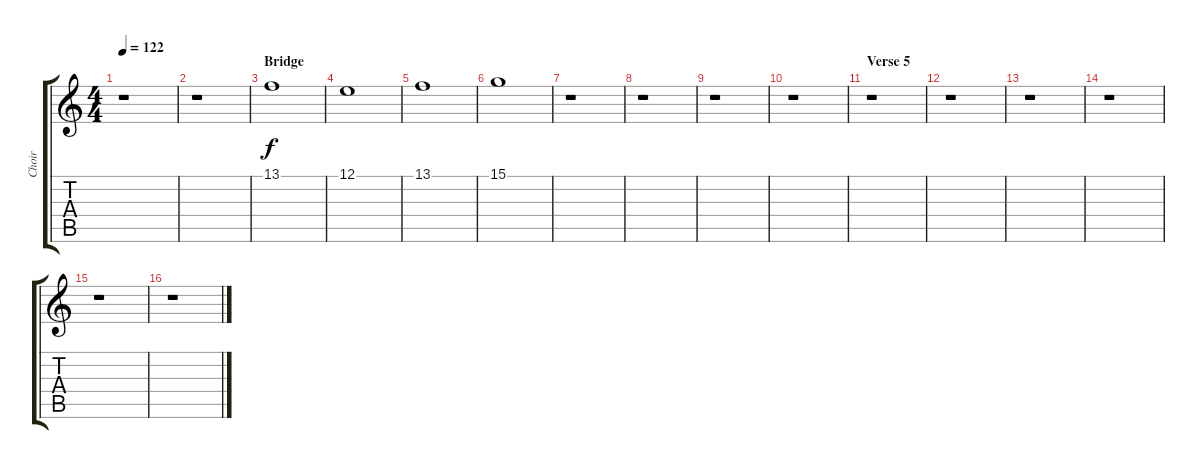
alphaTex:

\track ("Choir" "Choir") {instrument synthvoice}
\staff {score tabs}
\tuning (E4 B3 G3 D3 A2 E2) {hide}
\ts (4 4)
\tempo 122
\clef g2
\ks c
r.1{dy f} |
r.1 |
\section ("" "Bridge")
13.1.1 |
12.1.1 |
13.1.1 |
15.1.1 |
r.1 |
r.1 |
r.1 |
r.1 |
\section ("" "Verse 5")
r.1 |
r.1 |
r.1 |
r.1 |
r.1 |
r.1
